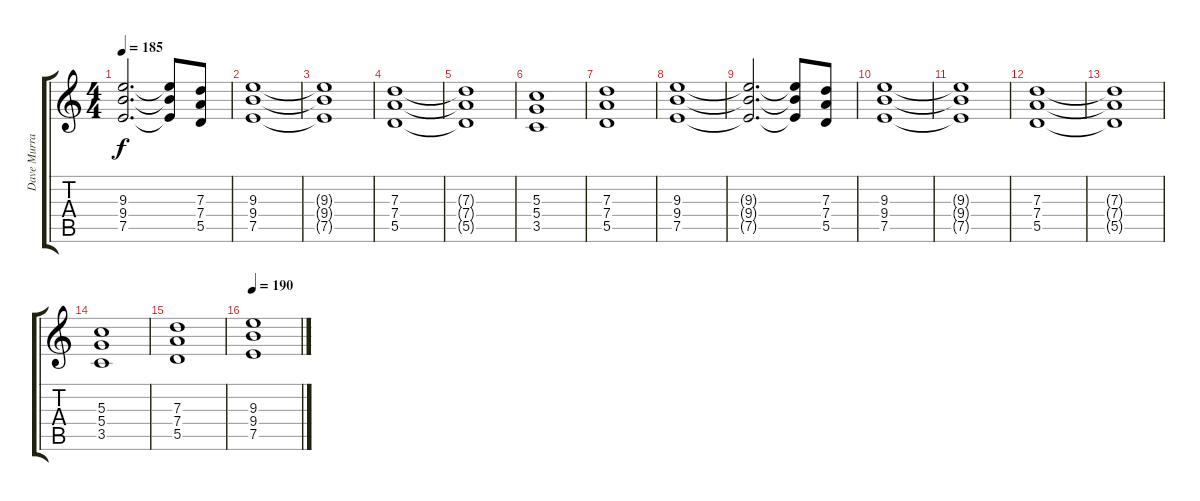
\track ("Dave Murray" "Dave Murra") {instrument distortionguitar}
\staff {score tabs}
\tuning (E4 B3 G3 D3 A2 E2) {hide}
\ts (4 4)
\tempo 185
\clef g2
\ks c
(9.3{t} 9.4{t} 7.5{t}).2{d dy f} (9.3{t} 9.4{t} 7.5{t}).8 (7.3 7.4 5.5).8 |
(9.3 9.4 7.5).1 |
(9.3{t} 9.4{t} 7.5{t}).1 |
(7.3 7.4 5.5).1 |
(7.3{t} 7.4{t} 5.5{t}).1 |
(5.3 5.4 3.5).1 |
(7.3 7.4 5.5).1 |
(9.3 9.4 7.5).1 |
(9.3{t} 9.4{t} 7.5{t}).2{d} (9.3{t} 9.4{t} 7.5{t}).8 (7.3 7.4 5.5).8 |
(9.3 9.4 7.5).1 |
(9.3{t} 9.4{t} 7.5{t}).1 |
(7.3 7.4 5.5).1 |
(7.3{t} 7.4{t} 5.5{t}).1 |
(5.3 5.4 3.5).1 |
(7.3 7.4 5.5).1 |
\tempo 190
(9.3 9.4 7.5).1
